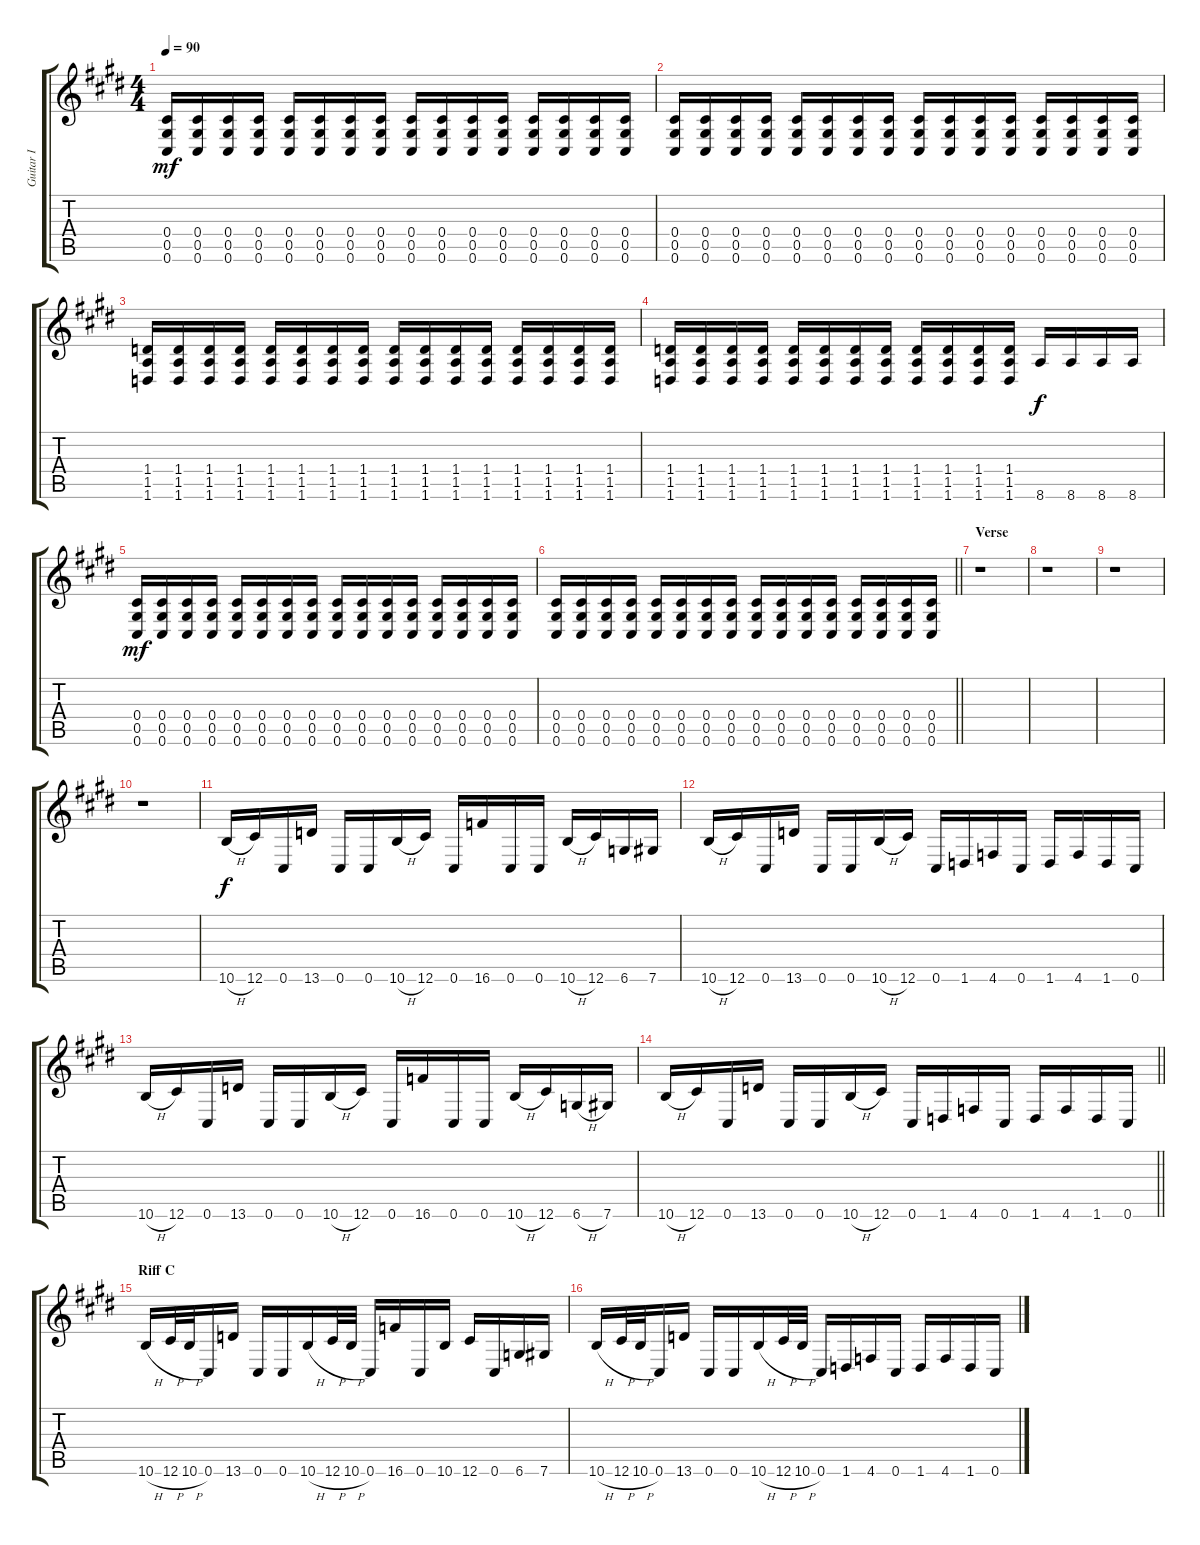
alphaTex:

\track ("Guitar I" "Guitar I") {instrument distortionguitar}
\staff {score tabs}
\tuning (Eb4 Bb3 Gb3 Db3 Ab2 Db2) {hide}
\ts (4 4)
\tempo 90
\clef g2
\ks c#minor
(0.4 0.5 0.6).16{dy mf} (0.4 0.5 0.6).16 (0.4 0.5 0.6).16 (0.4 0.5 0.6).16 (0.4 0.5 0.6).16 (0.4 0.5 0.6).16 (0.4 0.5 0.6).16 (0.4 0.5 0.6).16 (0.4 0.5 0.6).16 (0.4 0.5 0.6).16 (0.4 0.5 0.6).16 (0.4 0.5 0.6).16 (0.4 0.5 0.6).16 (0.4 0.5 0.6).16 (0.4 0.5 0.6).16 (0.4 0.5 0.6).16 |
(0.4 0.5 0.6).16 (0.4 0.5 0.6).16 (0.4 0.5 0.6).16 (0.4 0.5 0.6).16 (0.4 0.5 0.6).16 (0.4 0.5 0.6).16 (0.4 0.5 0.6).16 (0.4 0.5 0.6).16 (0.4 0.5 0.6).16 (0.4 0.5 0.6).16 (0.4 0.5 0.6).16 (0.4 0.5 0.6).16 (0.4 0.5 0.6).16 (0.4 0.5 0.6).16 (0.4 0.5 0.6).16 (0.4 0.5 0.6).16 |
(1.4 1.5 1.6).16 (1.4 1.5 1.6).16 (1.4 1.5 1.6).16 (1.4 1.5 1.6).16 (1.4 1.5 1.6).16 (1.4 1.5 1.6).16 (1.4 1.5 1.6).16 (1.4 1.5 1.6).16 (1.4 1.5 1.6).16 (1.4 1.5 1.6).16 (1.4 1.5 1.6).16 (1.4 1.5 1.6).16 (1.4 1.5 1.6).16 (1.4 1.5 1.6).16 (1.4 1.5 1.6).16 (1.4 1.5 1.6).16 |
(1.4 1.5 1.6).16 (1.4 1.5 1.6).16 (1.4 1.5 1.6).16 (1.4 1.5 1.6).16 (1.4 1.5 1.6).16 (1.4 1.5 1.6).16 (1.4 1.5 1.6).16 (1.4 1.5 1.6).16 (1.4 1.5 1.6).16 (1.4 1.5 1.6).16 (1.4 1.5 1.6).16 (1.4 1.5 1.6).16 8.6.16{dy f} 8.6.16 8.6.16 8.6.16 |
(0.4 0.5 0.6).16{dy mf} (0.4 0.5 0.6).16 (0.4 0.5 0.6).16 (0.4 0.5 0.6).16 (0.4 0.5 0.6).16 (0.4 0.5 0.6).16 (0.4 0.5 0.6).16 (0.4 0.5 0.6).16 (0.4 0.5 0.6).16 (0.4 0.5 0.6).16 (0.4 0.5 0.6).16 (0.4 0.5 0.6).16 (0.4 0.5 0.6).16 (0.4 0.5 0.6).16 (0.4 0.5 0.6).16 (0.4 0.5 0.6).16 |
\barLineRight lightlight
(0.4 0.5 0.6).16 (0.4 0.5 0.6).16 (0.4 0.5 0.6).16 (0.4 0.5 0.6).16 (0.4 0.5 0.6).16 (0.4 0.5 0.6).16 (0.4 0.5 0.6).16 (0.4 0.5 0.6).16 (0.4 0.5 0.6).16 (0.4 0.5 0.6).16 (0.4 0.5 0.6).16 (0.4 0.5 0.6).16 (0.4 0.5 0.6).16 (0.4 0.5 0.6).16 (0.4 0.5 0.6).16 (0.4 0.5 0.6).16 |
\section ("" "Verse")
r.1 |
r.1 |
r.1 |
r.1 |
10.6{h}.16{dy f volume 14 balance 2} 12.6.16 0.6.16 13.6.16 0.6.16 0.6.16 10.6{h}.16 12.6.16 0.6.16 16.6.16 0.6.16 0.6.16 10.6{h}.16 12.6.16 6.6.16 7.6.16 |
10.6{h}.16 12.6.16 0.6.16 13.6.16 0.6.16 0.6.16 10.6{h}.16 12.6.16 0.6.16 1.6.16 4.6.16 0.6.16 1.6.16 4.6.16 1.6.16 0.6.16 |
10.6{h}.16 12.6.16 0.6.16 13.6.16 0.6.16 0.6.16 10.6{h}.16 12.6.16 0.6.16 16.6.16 0.6.16 0.6.16 10.6{h}.16 12.6.16 6.6{h}.16 7.6.16 |
\barLineRight lightlight
10.6{h}.16 12.6.16 0.6.16 13.6.16 0.6.16 0.6.16 10.6{h}.16 12.6.16 0.6.16 1.6.16 4.6.16 0.6.16 1.6.16 4.6.16 1.6.16 0.6.16 |
\section ("" "Riff C")
10.6{h}.16 12.6{h}.32 10.6{h}.32 0.6.16 13.6.16 0.6.16 0.6.16 10.6{h}.16 12.6{h}.32 10.6{h}.32 0.6.16 16.6.16 0.6.16 10.6.16 12.6.16 0.6.16 6.6.16 7.6.16 |
10.6{h}.16 12.6{h}.32 10.6{h}.32 0.6.16 13.6.16 0.6.16 0.6.16 10.6{h}.16 12.6{h}.32 10.6{h}.32 0.6.16 1.6.16 4.6.16 0.6.16 1.6.16 4.6.16 1.6.16 0.6.16
